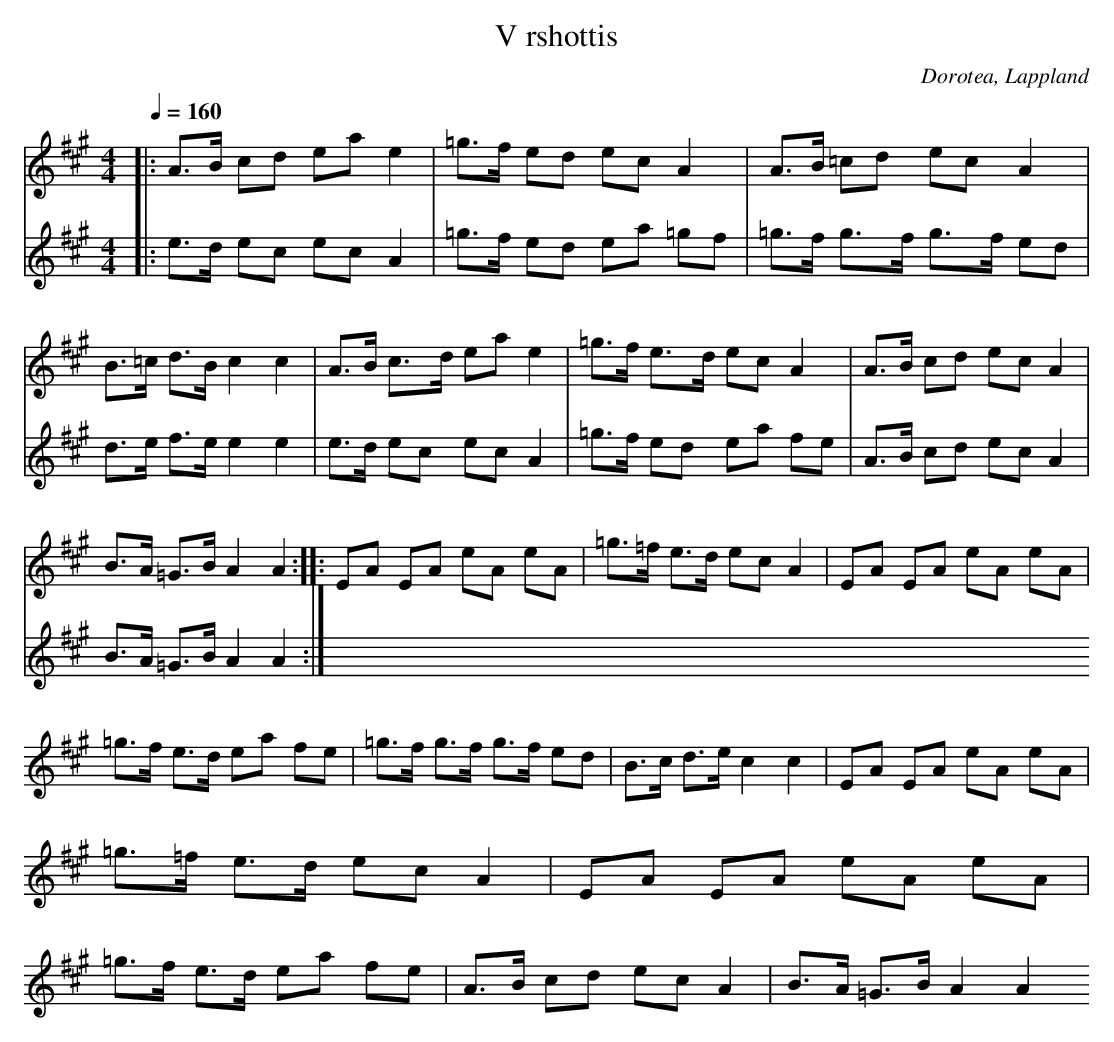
X:1
T:V rshottis
O:Dorotea, Lappland
M:4/4
L:1/16
Q:1/4=160
K:A
V:1
|: A3B c2d2 e2a2 e4 | =g3f e2d2 e2c2 A4 | A3B =c2d2 e2c2 A4 |B3=c d3B c4 c4  | A3B c3d e2a2 e4 | =g3f e3d e2c2 A4 | A3B c2d2 e2c2 A4 |B3A =G3B A4 A4:||:E2A2 E2A2 e2A2 e2A2 |=g3=f e3d e2c2 A4 |E2A2 E2A2 e2A2 e2A2 |=g3f e3d e2a2 f2e2 | =g3f g3f g3f e2d2 |B3c d3e c4 c4  |E2A2 E2A2 e2A2 e2A2 |=g3=f e3d e2c2 A4 |E2A2 E2A2 e2A2 e2A2 |=g3f e3d e2a2 f2e2 |  A3B c2d2 e2c2 A4 |B3A =G3B A4 A4
V:2
|:  e3d e2c2  e2c2 A4 | =g3f e2d2 e2a2 =g2f2 | =g3f g3f g3f e2d2 |d3e f3e e4 e4  |e3d e2c2 e2c2 A4 | =g3f e2d2 e2a2 f2e2 |A3B c2d2 e2c2 A4  |B3A =G3B A4 A4 :|
